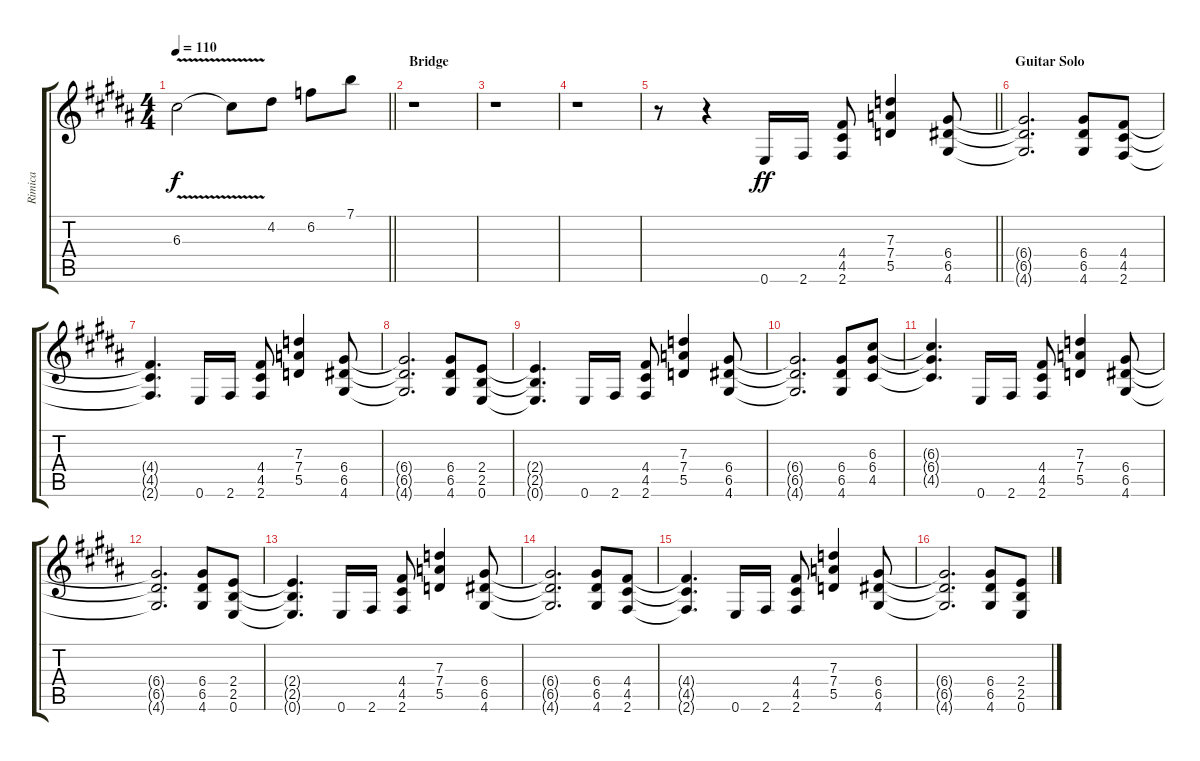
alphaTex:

\track ("Rimica" "Rimica") {instrument overdrivenguitar}
\staff {score tabs}
\tuning (E4 B3 G3 D3 A2 E2) {hide}
\ts (4 4)
\tempo 110
\clef g2
\barLineRight lightlight
\ks b
6.3{v t}.2{dy f} 6.3{t}.8 4.2.8 6.2.8 7.1.8 |
\section ("" "Bridge")
\ks g#minor
r.1 |
r.1 |
r.1 |
\barLineRight lightlight
r.8 r.4 0.6.16{dy ff} 2.6.16 (4.4 4.5 2.6).8 (7.3 7.4 5.5).4 (6.4 6.5 4.6).8 |
\section ("" "Guitar Solo")
(6.4{t} 6.5{t} 4.6{t}).2{d} (6.4 6.5 4.6).8 (4.4 4.5 2.6).8 |
(4.4{t} 4.5{t} 2.6{t}).4{d} 0.6.16 2.6.16 (4.4 4.5 2.6).8 (7.3 7.4 5.5).4 (6.4 6.5 4.6).8 |
\ks b
(6.4{t} 6.5{t} 4.6{t}).2{d} (6.4 6.5 4.6).8 (2.4 2.5 0.6).8 |
\ks g#minor
(2.4{t} 2.5{t} 0.6{t}).4{d} 0.6.16 2.6.16 (4.4 4.5 2.6).8 (7.3 7.4 5.5).4 (6.4 6.5 4.6).8 |
(6.4{t} 6.5{t} 4.6{t}).2{d} (6.4 6.5 4.6).8 (6.3 6.4 4.5).8 |
(6.3{t} 6.4{t} 4.5{t}).4{d} 0.6.16 2.6.16 (4.4 4.5 2.6).8 (7.3 7.4 5.5).4 (6.4 6.5 4.6).8 |
(6.4{t} 6.5{t} 4.6{t}).2{d} (6.4 6.5 4.6).8 (2.4 2.5 0.6).8 |
(2.4{t} 2.5{t} 0.6{t}).4{d} 0.6.16 2.6.16 (4.4 4.5 2.6).8 (7.3 7.4 5.5).4 (6.4 6.5 4.6).8 |
(6.4{t} 6.5{t} 4.6{t}).2{d} (6.4 6.5 4.6).8 (4.4 4.5 2.6).8 |
(4.4{t} 4.5{t} 2.6{t}).4{d} 0.6.16 2.6.16 (4.4 4.5 2.6).8 (7.3 7.4 5.5).4 (6.4 6.5 4.6).8 |
(6.4{t} 6.5{t} 4.6{t}).2{d} (6.4 6.5 4.6).8 (2.4 2.5 0.6).8
